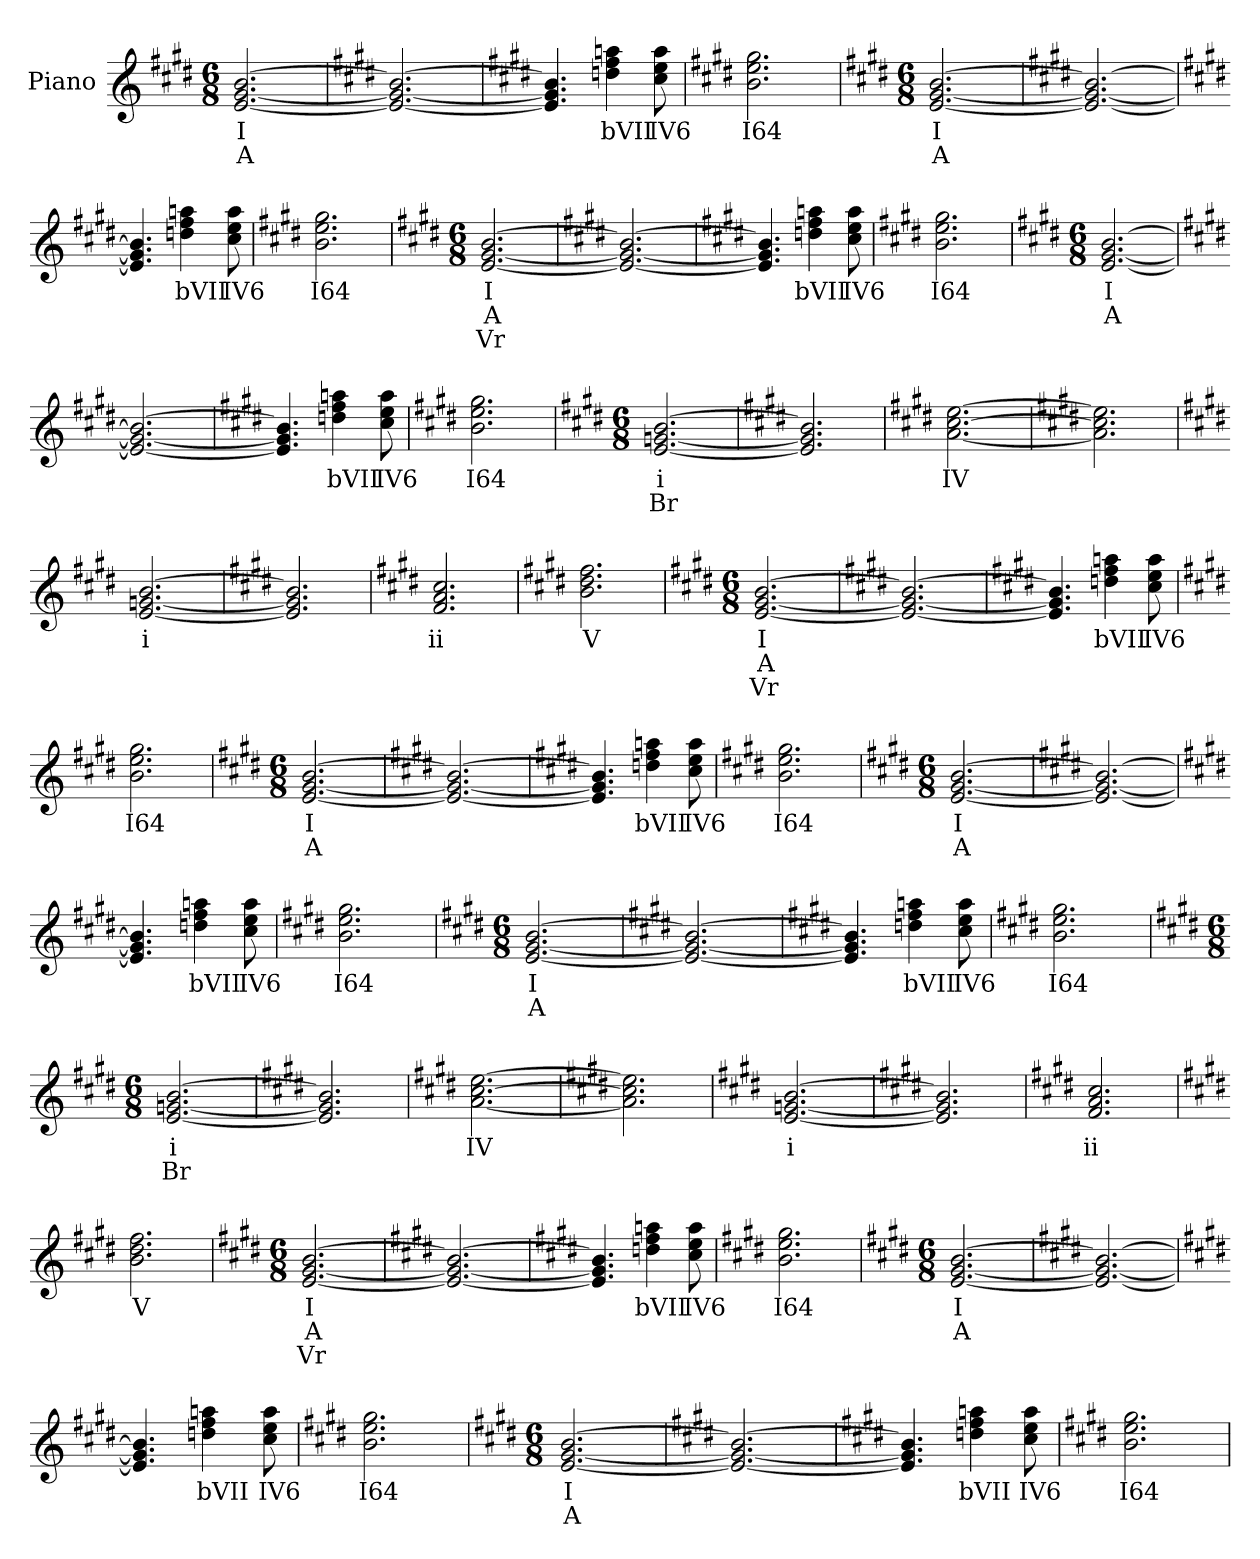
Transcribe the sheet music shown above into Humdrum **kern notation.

**kern	**text	**text	**text
*part1	*part1	*part1	*part1
*staff1	*staff1	*staff1	*staff1
*I"Piano	*	*	*
*I'Pno	*	*	*
*k[f#c#g#d#]	*	*	*
*E:	*	*	*
*M6/8	*	*	*
=	=	=	=
[2.e [2.g# [2.b	I	A	.
=	=	=	=
*k[f#c#g#d#]	*	*	*
*E:	*	*	*
2.e_ 2.g#_ 2.b_	.	.	.
=	=	=	=
*k[f#c#g#d#]	*	*	*
*E:	*	*	*
4.e] 4.g#] 4.b]	.	.	.
4ddn 4ff# 4aan	bVII	.	.
8cc# 8ee 8aa	IV6	.	.
=	=	=	=
*k[f#c#g#d#]	*	*	*
*E:	*	*	*
2.b 2.ee 2.gg#	I64	.	.
=	=	=	=
*k[f#c#g#d#]	*	*	*
*E:	*	*	*
*M6/8	*	*	*
[2.e [2.g# [2.b	I	A	.
=	=	=	=
*k[f#c#g#d#]	*	*	*
*E:	*	*	*
2.e_ 2.g#_ 2.b_	.	.	.
=	=	=	=
*k[f#c#g#d#]	*	*	*
*E:	*	*	*
4.e] 4.g#] 4.b]	.	.	.
4ddn 4ff# 4aan	bVII	.	.
8cc# 8ee 8aa	IV6	.	.
=	=	=	=
*k[f#c#g#d#]	*	*	*
*E:	*	*	*
2.b 2.ee 2.gg#	I64	.	.
=	=	=	=
*k[f#c#g#d#]	*	*	*
*E:	*	*	*
*M6/8	*	*	*
[2.e [2.g# [2.b	I	A	Vr
=	=	=	=
*k[f#c#g#d#]	*	*	*
*E:	*	*	*
2.e_ 2.g#_ 2.b_	.	.	.
=	=	=	=
*k[f#c#g#d#]	*	*	*
*E:	*	*	*
4.e] 4.g#] 4.b]	.	.	.
4ddn 4ff# 4aan	bVII	.	.
8cc# 8ee 8aa	IV6	.	.
=	=	=	=
*k[f#c#g#d#]	*	*	*
*E:	*	*	*
2.b 2.ee 2.gg#	I64	.	.
=	=	=	=
*k[f#c#g#d#]	*	*	*
*E:	*	*	*
*M6/8	*	*	*
[2.e [2.g# [2.b	I	A	.
=	=	=	=
*k[f#c#g#d#]	*	*	*
*E:	*	*	*
2.e_ 2.g#_ 2.b_	.	.	.
=	=	=	=
*k[f#c#g#d#]	*	*	*
*E:	*	*	*
4.e] 4.g#] 4.b]	.	.	.
4ddn 4ff# 4aan	bVII	.	.
8cc# 8ee 8aa	IV6	.	.
=	=	=	=
*k[f#c#g#d#]	*	*	*
*E:	*	*	*
2.b 2.ee 2.gg#	I64	.	.
=	=	=	=
*k[f#c#g#d#]	*	*	*
*E:	*	*	*
*M6/8	*	*	*
[2.e [2.gn [2.b	i	Br	.
=	=	=	=
*k[f#c#g#d#]	*	*	*
*E:	*	*	*
2.e] 2.gn] 2.b]	.	.	.
=	=	=	=
*k[f#c#g#d#]	*	*	*
*E:	*	*	*
[2.a [2.cc# [2.ee	IV	.	.
=	=	=	=
*k[f#c#g#d#]	*	*	*
*E:	*	*	*
2.a] 2.cc#] 2.ee]	.	.	.
=	=	=	=
*k[f#c#g#d#]	*	*	*
*E:	*	*	*
[2.e [2.gn [2.b	i	.	.
=	=	=	=
*k[f#c#g#d#]	*	*	*
*E:	*	*	*
2.e] 2.gn] 2.b]	.	.	.
=	=	=	=
*k[f#c#g#d#]	*	*	*
*E:	*	*	*
2.f# 2.a 2.cc#	ii	.	.
=	=	=	=
*k[f#c#g#d#]	*	*	*
*E:	*	*	*
2.b 2.dd# 2.ff#	V	.	.
=	=	=	=
*k[f#c#g#d#]	*	*	*
*E:	*	*	*
*M6/8	*	*	*
[2.e [2.g# [2.b	I	A	Vr
=	=	=	=
*k[f#c#g#d#]	*	*	*
*E:	*	*	*
2.e_ 2.g#_ 2.b_	.	.	.
=	=	=	=
*k[f#c#g#d#]	*	*	*
*E:	*	*	*
4.e] 4.g#] 4.b]	.	.	.
4ddn 4ff# 4aan	bVII	.	.
8cc# 8ee 8aa	IV6	.	.
=	=	=	=
*k[f#c#g#d#]	*	*	*
*E:	*	*	*
2.b 2.ee 2.gg#	I64	.	.
=	=	=	=
*k[f#c#g#d#]	*	*	*
*E:	*	*	*
*M6/8	*	*	*
[2.e [2.g# [2.b	I	A	.
=	=	=	=
*k[f#c#g#d#]	*	*	*
*E:	*	*	*
2.e_ 2.g#_ 2.b_	.	.	.
=	=	=	=
*k[f#c#g#d#]	*	*	*
*E:	*	*	*
4.e] 4.g#] 4.b]	.	.	.
4ddn 4ff# 4aan	bVII	.	.
8cc# 8ee 8aa	IV6	.	.
=	=	=	=
*k[f#c#g#d#]	*	*	*
*E:	*	*	*
2.b 2.ee 2.gg#	I64	.	.
=	=	=	=
*k[f#c#g#d#]	*	*	*
*E:	*	*	*
*M6/8	*	*	*
[2.e [2.g# [2.b	I	A	.
=	=	=	=
*k[f#c#g#d#]	*	*	*
*E:	*	*	*
2.e_ 2.g#_ 2.b_	.	.	.
=	=	=	=
*k[f#c#g#d#]	*	*	*
*E:	*	*	*
4.e] 4.g#] 4.b]	.	.	.
4ddn 4ff# 4aan	bVII	.	.
8cc# 8ee 8aa	IV6	.	.
=	=	=	=
*k[f#c#g#d#]	*	*	*
*E:	*	*	*
2.b 2.ee 2.gg#	I64	.	.
=	=	=	=
*k[f#c#g#d#]	*	*	*
*E:	*	*	*
*M6/8	*	*	*
[2.e [2.g# [2.b	I	A	.
=	=	=	=
*k[f#c#g#d#]	*	*	*
*E:	*	*	*
2.e_ 2.g#_ 2.b_	.	.	.
=	=	=	=
*k[f#c#g#d#]	*	*	*
*E:	*	*	*
4.e] 4.g#] 4.b]	.	.	.
4ddn 4ff# 4aan	bVII	.	.
8cc# 8ee 8aa	IV6	.	.
=	=	=	=
*k[f#c#g#d#]	*	*	*
*E:	*	*	*
2.b 2.ee 2.gg#	I64	.	.
=	=	=	=
*k[f#c#g#d#]	*	*	*
*E:	*	*	*
*M6/8	*	*	*
[2.e [2.gn [2.b	i	Br	.
=	=	=	=
*k[f#c#g#d#]	*	*	*
*E:	*	*	*
2.e] 2.gn] 2.b]	.	.	.
=	=	=	=
*k[f#c#g#d#]	*	*	*
*E:	*	*	*
[2.a [2.cc# [2.ee	IV	.	.
=	=	=	=
*k[f#c#g#d#]	*	*	*
*E:	*	*	*
2.a] 2.cc#] 2.ee]	.	.	.
=	=	=	=
*k[f#c#g#d#]	*	*	*
*E:	*	*	*
[2.e [2.gn [2.b	i	.	.
=	=	=	=
*k[f#c#g#d#]	*	*	*
*E:	*	*	*
2.e] 2.gn] 2.b]	.	.	.
=	=	=	=
*k[f#c#g#d#]	*	*	*
*E:	*	*	*
2.f# 2.a 2.cc#	ii	.	.
=	=	=	=
*k[f#c#g#d#]	*	*	*
*E:	*	*	*
2.b 2.dd# 2.ff#	V	.	.
=	=	=	=
*k[f#c#g#d#]	*	*	*
*E:	*	*	*
*M6/8	*	*	*
[2.e [2.g# [2.b	I	A	Vr
=	=	=	=
*k[f#c#g#d#]	*	*	*
*E:	*	*	*
2.e_ 2.g#_ 2.b_	.	.	.
=	=	=	=
*k[f#c#g#d#]	*	*	*
*E:	*	*	*
4.e] 4.g#] 4.b]	.	.	.
4ddn 4ff# 4aan	bVII	.	.
8cc# 8ee 8aa	IV6	.	.
=	=	=	=
*k[f#c#g#d#]	*	*	*
*E:	*	*	*
2.b 2.ee 2.gg#	I64	.	.
=	=	=	=
*k[f#c#g#d#]	*	*	*
*E:	*	*	*
*M6/8	*	*	*
[2.e [2.g# [2.b	I	A	.
=	=	=	=
*k[f#c#g#d#]	*	*	*
*E:	*	*	*
2.e_ 2.g#_ 2.b_	.	.	.
=	=	=	=
*k[f#c#g#d#]	*	*	*
*E:	*	*	*
4.e] 4.g#] 4.b]	.	.	.
4ddn 4ff# 4aan	bVII	.	.
8cc# 8ee 8aa	IV6	.	.
=	=	=	=
*k[f#c#g#d#]	*	*	*
*E:	*	*	*
2.b 2.ee 2.gg#	I64	.	.
=	=	=	=
*k[f#c#g#d#]	*	*	*
*E:	*	*	*
*M6/8	*	*	*
[2.e [2.g# [2.b	I	A	.
=	=	=	=
*k[f#c#g#d#]	*	*	*
*E:	*	*	*
2.e_ 2.g#_ 2.b_	.	.	.
=	=	=	=
*k[f#c#g#d#]	*	*	*
*E:	*	*	*
4.e] 4.g#] 4.b]	.	.	.
4ddn 4ff# 4aan	bVII	.	.
8cc# 8ee 8aa	IV6	.	.
=	=	=	=
*k[f#c#g#d#]	*	*	*
*E:	*	*	*
2.b 2.ee 2.gg#	I64	.	.
=	=	=	=
*-	*-	*-	*-
